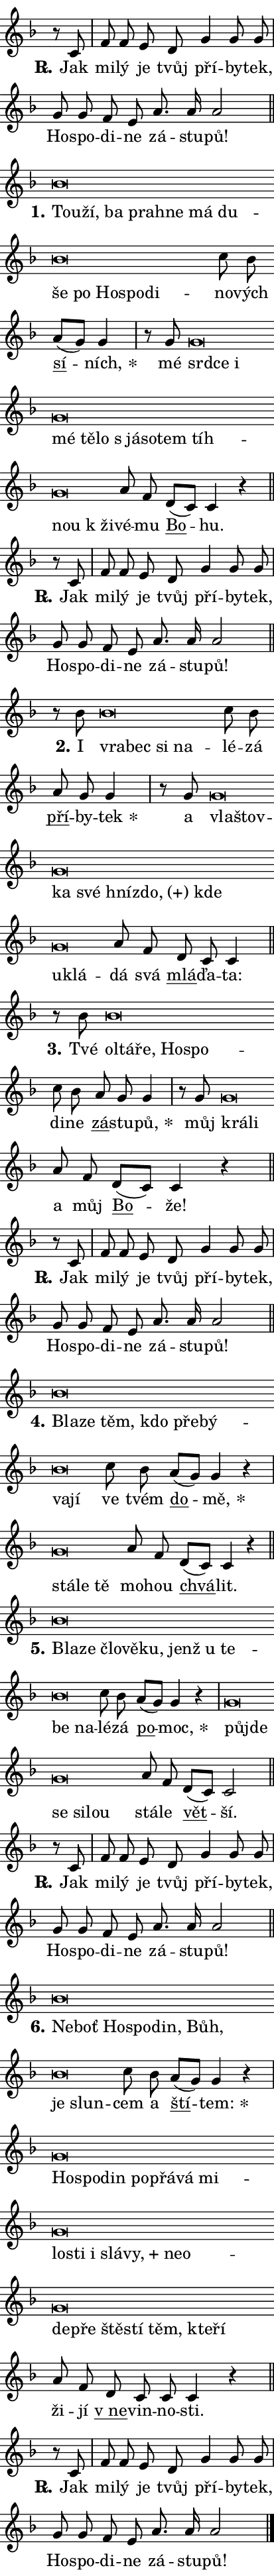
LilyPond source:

\version "2.22.1"
\header { tagline = "" }
\paper {
  indent = 0\cm
  top-margin = 0\cm
  right-margin = 0\cm
  bottom-margin = 0\cm
  left-margin = 0\cm
  paper-width = 7\cm
  page-breaking = #ly:one-page-breaking
  system-system-spacing.basic-distance = #11
  score-system-spacing.basic-distance = #11
  ragged-last = ##f
}


%% Author: Thomas Morley
%% https://lists.gnu.org/archive/html/lilypond-user/2020-05/msg00002.html
#(define (line-position grob)
"Returns position of @var[grob} in current system:
   @code{'start}, if at first time-step
   @code{'end}, if at last time-step
   @code{'middle} otherwise
"
  (let* ((col (ly:item-get-column grob))
         (ln (ly:grob-object col 'left-neighbor))
         (rn (ly:grob-object col 'right-neighbor))
         (col-to-check-left (if (ly:grob? ln) ln col))
         (col-to-check-right (if (ly:grob? rn) rn col))
         (break-dir-left
           (and
             (ly:grob-property col-to-check-left 'non-musical #f)
             (ly:item-break-dir col-to-check-left)))
         (break-dir-right
           (and
             (ly:grob-property col-to-check-right 'non-musical #f)
             (ly:item-break-dir col-to-check-right))))
        (cond ((eqv? 1 break-dir-left) 'start)
              ((eqv? -1 break-dir-right) 'end)
              (else 'middle))))

#(define (tranparent-at-line-position vctor)
  (lambda (grob)
  "Relying on @code{line-position} select the relevant enry from @var{vctor}.
Used to determine transparency,"
    (case (line-position grob)
      ((end) (not (vector-ref vctor 0)))
      ((middle) (not (vector-ref vctor 1)))
      ((start) (not (vector-ref vctor 2))))))

noteHeadBreakVisibility =
#(define-music-function (break-visibility)(vector?)
"Makes @code{NoteHead}s transparent relying on @var{break-visibility}"
#{
  \override NoteHead.transparent =
    #(tranparent-at-line-position break-visibility)
#})

#(define delete-ledgers-for-transparent-note-heads
  (lambda (grob)
    "Reads whether a @code{NoteHead} is transparent.
If so this @code{NoteHead} is removed from @code{'note-heads} from
@var{grob}, which is supposed to be @code{LedgerLineSpanner}.
As a result ledgers are not printed for this @code{NoteHead}"
    (let* ((nhds-array (ly:grob-object grob 'note-heads))
           (nhds-list
             (if (ly:grob-array? nhds-array)
                 (ly:grob-array->list nhds-array)
                 '()))
           ;; Relies on the transparent-property being done before
           ;; Staff.LedgerLineSpanner.after-line-breaking is executed.
           ;; This is fragile ...
           (to-keep
             (remove
               (lambda (nhd)
                 (ly:grob-property nhd 'transparent #f))
               nhds-list)))
      ;; TODO find a better method to iterate over grob-arrays, similiar
      ;; to filter/remove etc for lists
      ;; For now rebuilt from scratch
      (set! (ly:grob-object grob 'note-heads)  '())
      (for-each
        (lambda (nhd)
          (ly:pointer-group-interface::add-grob grob 'note-heads nhd))
        to-keep))))

hideNotes = {
  \noteHeadBreakVisibility #begin-of-line-visible
}
unHideNotes = {
  \noteHeadBreakVisibility #all-visible
}

% work-around for resetting accidentals
% https://lilypond.org/doc/v2.23/Documentation/notation/displaying-rhythms#unmetered-music
cadenzaMeasure = {
  \cadenzaOff
  \partial 1024 s1024
  \cadenzaOn
}

#(define-markup-command (accent layout props text) (markup?)
  "Underline accented syllable"
  (interpret-markup layout props
    #{\markup \override #'(offset . 4.3) \underline { #text }#}))

responsum = \markup \concat {
  "R" \hspace #-1.05 \path #0.1 #'((moveto 0 0.07) (lineto 0.9 0.8)) \hspace #0.05 "."
}

\layout {
    \context {
        \Staff
        \remove "Time_signature_engraver"
        \override LedgerLineSpanner.after-line-breaking = #delete-ledgers-for-transparent-note-heads
    }
    \context {
        \Voice {
            \override NoteHead.output-attributes = #'((class . "notehead"))
            \override Hairpin.height = #0.55
        }
    }
    \context {
        \Lyrics {
            \override StanzaNumber.output-attributes = #'((class . "stanzanumber"))
            \override LyricSpace.minimum-distance = #0.9
            \override LyricText.font-name = #"TeX Gyre Schola"
            \override LyricText.font-size = 1
            \override StanzaNumber.font-name = #"TeX Gyre Schola Bold"
            \override StanzaNumber.font-size = 1
        }
    }
}

% magnetic-lyrics.ily
%
%   written by
%     Jean Abou Samra <jean@abou-samra.fr>
%     Werner Lemberg <wl@gnu.org>
%
%   adapted by
%     Jiri Hon <jiri.hon@gmail.com>
%
% Version 2022-Apr-15

% https://www.mail-archive.com/lilypond-user@gnu.org/msg149350.html

#(define (Left_hyphen_pointer_engraver context)
   "Collect syllable-hyphen-syllable occurrences in lyrics and store
them in properties.  This engraver only looks to the left.  For
example, if the lyrics input is @code{foo -- bar}, it does the
following.

@itemize @bullet
@item
Set the @code{text} property of the @code{LyricHyphen} grob between
@q{foo} and @q{bar} to @code{foo}.

@item
Set the @code{left-hyphen} property of the @code{LyricText} grob with
text @q{foo} to the @code{LyricHyphen} grob between @q{foo} and
@q{bar}.
@end itemize

Use this auxiliary engraver in combination with the
@code{lyric-@/text::@/apply-@/magnetic-@/offset!} hook."
   (let ((hyphen #f)
         (text #f))
     (make-engraver
      (acknowledgers
       ((lyric-syllable-interface engraver grob source-engraver)
        (set! text grob)))
      (end-acknowledgers
       ((lyric-hyphen-interface engraver grob source-engraver)
        ;(when (not (grob::has-interface grob 'lyric-space-interface))
          (set! hyphen grob)));)
      ((stop-translation-timestep engraver)
       (when (and text hyphen)
         (ly:grob-set-object! text 'left-hyphen hyphen))
       (set! text #f)
       (set! hyphen #f)))))

#(define (lyric-text::apply-magnetic-offset! grob)
   "If the space between two syllables is less than the value in
property @code{LyricText@/.details@/.squash-threshold}, move the right
syllable to the left so that it gets concatenated with the left
syllable.

Use this function as a hook for
@code{LyricText@/.after-@/line-@/breaking} if the
@code{Left_@/hyphen_@/pointer_@/engraver} is active."
   (let ((hyphen (ly:grob-object grob 'left-hyphen #f)))
     (when hyphen
       (let ((left-text (ly:spanner-bound hyphen LEFT)))
         (when (grob::has-interface left-text 'lyric-syllable-interface)
           (let* ((common (ly:grob-common-refpoint grob left-text X))
                  (this-x-ext (ly:grob-extent grob common X))
                  (left-x-ext
                   (begin
                     ;; Trigger magnetism for left-text.
                     (ly:grob-property left-text 'after-line-breaking)
                     (ly:grob-extent left-text common X)))
                  ;; `delta` is the gap width between two syllables.
                  (delta (- (interval-start this-x-ext)
                            (interval-end left-x-ext)))
                  (details (ly:grob-property grob 'details))
                  (threshold (assoc-get 'squash-threshold details 0.2)))
             (when (< delta threshold)
               (let* (;; We have to manipulate the input text so that
                      ;; ligatures crossing syllable boundaries are not
                      ;; disabled.  For languages based on the Latin
                      ;; script this is essentially a beautification.
                      ;; However, for non-Western scripts it can be a
                      ;; necessity.
                      (lt (ly:grob-property left-text 'text))
                      (rt (ly:grob-property grob 'text))
                      (is-space (grob::has-interface hyphen 'lyric-space-interface))
                      (space (if is-space " " ""))
                      (space-markup (grob-interpret-markup grob " "))
                      (space-size (interval-length (ly:stencil-extent space-markup X)))
                      (extra-delta (if is-space space-size 0))
                      ;; Append new syllable.
                      (ltrt-space (if (and (string? lt) (string? rt))
                                (string-append lt space rt)
                                (make-concat-markup (list lt space rt))))
                      ;; Right-align `ltrt` to the right side.
                      (ltrt-space-markup (grob-interpret-markup
                               grob
                               (make-translate-markup
                                (cons (interval-length this-x-ext) 0)
                                (make-right-align-markup ltrt-space)))))
                 (begin
                   ;; Don't print `left-text`.
                   (ly:grob-set-property! left-text 'stencil #f)
                   ;; Set text and stencil (which holds all collected
                   ;; syllables so far) and shift it to the left.
                   (ly:grob-set-property! grob 'text ltrt-space)
                   (ly:grob-set-property! grob 'stencil ltrt-space-markup)
                   (ly:grob-translate-axis! grob (- (- delta extra-delta)) X))))))))))


#(define (lyric-hyphen::displace-bounds-first grob)
   ;; Make very sure this callback isn't triggered too early.
   (let ((left (ly:spanner-bound grob LEFT))
         (right (ly:spanner-bound grob RIGHT)))
     (ly:grob-property left 'after-line-breaking)
     (ly:grob-property right 'after-line-breaking)
     (ly:lyric-hyphen::print grob)))

squashThreshold = #0.4

\layout {
  \context {
    \Lyrics
    \consists #Left_hyphen_pointer_engraver
    \override LyricText.after-line-breaking =
      #lyric-text::apply-magnetic-offset!
    \override LyricHyphen.stencil = #lyric-hyphen::displace-bounds-first
    \override LyricText.details.squash-threshold = \squashThreshold
    \override LyricHyphen.minimum-distance = 0
    \override LyricHyphen.minimum-length = \squashThreshold
  }
}

squash = \override LyricText.details.squash-threshold = 9999
unSquash = \override LyricText.details.squash-threshold = \squashThreshold

left = \override LyricText.self-alignment-X = #LEFT
unLeft = \revert LyricText.self-alignment-X

starOffset = #(lambda (grob) 
                (let ((x_offset (ly:self-alignment-interface::aligned-on-x-parent grob)))
                  (if (= x_offset 0) 0 (+ x_offset 1.2))))

star = #(define-music-function (syllable)(string?)
"Append star separator at the end of a syllable"
#{
  \once \override LyricText.X-offset = #starOffset
  \lyricmode { \markup {
    #syllable
    \override #'((font-name . "TeX Gyre Schola Bold")) \hspace #0.2 \lower #0.65 \larger "*"
  } }
#})

starAccent = #(define-music-function (syllable)(string?)
"Append star separator at the end of a syllable and make accent"
#{
  \once \override LyricText.X-offset = #starOffset
  \lyricmode { \markup {
    \accent #syllable
    \override #'((font-name . "TeX Gyre Schola Bold")) \hspace #0.2 \lower #0.65 \larger "*"
  } }
#})

breath = #(define-music-function (syllable)(string?)
"Append breathing indicator at the end of a syllable"
#{
  \lyricmode { \markup { #syllable "+" } }
#})

optionalBreath = #(define-music-function (syllable)(string?)
"Append optional breathing indicator at the end of a syllable"
#{
  \lyricmode { \markup { #syllable "(+)" } }
#})


\score {
    <<
        \new Voice = "melody" { \cadenzaOn \key f \major \relative { r8 c' \cadenzaMeasure \bar "|" f f e d \bar "" g4 g8 g \cadenzaMeasure \bar "|" g g f e \bar "" a8. a16 a2 \cadenzaMeasure \bar "||" \break }
\relative { bes'\breve*1/16 \hideNotes \breve*1/16 \bar "" \breve*1/16 \bar "" \breve*1/16 \bar "" \breve*1/16 \bar "" \breve*1/16 \bar "" \breve*1/16 \bar "" \breve*1/16 \bar "" \breve*1/16 \bar "" \breve*1/16 \bar "" \breve*1/16 \breve*1/16 \bar "" \unHideNotes c8 bes \bar "" a[( g)] g4 \cadenzaMeasure \bar "|" r8 g8 g\breve*1/16 \hideNotes \breve*1/16 \bar "" \breve*1/16 \bar "" \breve*1/16 \bar "" \breve*1/16 \bar "" \breve*1/16 \bar "" \breve*1/16 \bar "" \breve*1/16 \bar "" \breve*1/16 \bar "" \breve*1/16 \bar "" \breve*1/16 \breve*1/16 \bar "" \unHideNotes a8 f \bar "" d[( c)] c4 r \cadenzaMeasure \bar "||" \break }
\relative { r8 c' \cadenzaMeasure \bar "|" f f e d \bar "" g4 g8 g \cadenzaMeasure \bar "|" g g f e \bar "" a8. a16 a2 \cadenzaMeasure \bar "||" \break }
\relative { r8 bes'8 bes\breve*1/16 \hideNotes \breve*1/16 \bar "" \breve*1/16 \breve*1/16 \bar "" \unHideNotes c8 bes \bar "" a g g4 \cadenzaMeasure \bar "|" r8 g8 g\breve*1/16 \hideNotes \breve*1/16 \bar "" \breve*1/16 \bar "" \breve*1/16 \bar "" \breve*1/16 \bar "" \breve*1/16 \bar "" \breve*1/16 \bar "" \breve*1/16 \breve*1/16 \bar "" \unHideNotes a8 f \bar "" d c c4 \cadenzaMeasure \bar "||" \break }
\relative { r8 bes'8 bes\breve*1/16 \hideNotes \breve*1/16 \bar "" \breve*1/16 \bar "" \breve*1/16 \breve*1/16 \bar "" \unHideNotes c8 bes \bar "" a g g4 \cadenzaMeasure \bar "|" r8 g8 g\breve*1/16 \hideNotes \breve*1/16 \bar "" \unHideNotes a8 f \bar "" d[( c)] c4 r \cadenzaMeasure \bar "||" \break }
\relative { r8 c' \cadenzaMeasure \bar "|" f f e d \bar "" g4 g8 g \cadenzaMeasure \bar "|" g g f e \bar "" a8. a16 a2 \cadenzaMeasure \bar "||" \break }
\relative { bes'\breve*1/16 \hideNotes \breve*1/16 \bar "" \breve*1/16 \bar "" \breve*1/16 \bar "" \breve*1/16 \bar "" \breve*1/16 \bar "" \breve*1/16 \breve*1/16 \bar "" \unHideNotes c8 bes \bar "" a[( g)] g4 r \cadenzaMeasure \bar "|" g\breve*1/16 \hideNotes \breve*1/16 \breve*1/16 \bar "" \unHideNotes a8 f \bar "" d[( c)] c4 r \cadenzaMeasure \bar "||" \break }
\relative { bes'\breve*1/16 \hideNotes \breve*1/16 \bar "" \breve*1/16 \bar "" \breve*1/16 \bar "" \breve*1/16 \bar "" \breve*1/16 \bar "" \breve*1/16 \bar "" \breve*1/16 \bar "" \breve*1/16 \breve*1/16 \bar "" \unHideNotes c8 bes \bar "" a[( g)] g4 r \cadenzaMeasure \bar "|" g\breve*1/16 \hideNotes \breve*1/16 \bar "" \breve*1/16 \bar "" \breve*1/16 \breve*1/16 \bar "" \unHideNotes a8 f \bar "" d[( c)] c2 \cadenzaMeasure \bar "||" \break }
\relative { r8 c' \cadenzaMeasure \bar "|" f f e d \bar "" g4 g8 g \cadenzaMeasure \bar "|" g g f e \bar "" a8. a16 a2 \cadenzaMeasure \bar "||" \break }
\relative { bes'\breve*1/16 \hideNotes \breve*1/16 \bar "" \breve*1/16 \bar "" \breve*1/16 \bar "" \breve*1/16 \bar "" \breve*1/16 \bar "" \breve*1/16 \breve*1/16 \bar "" \unHideNotes c8 bes \bar "" a[( g)] g4 r \cadenzaMeasure \bar "|" g\breve*1/16 \hideNotes \breve*1/16 \bar "" \breve*1/16 \bar "" \breve*1/16 \bar "" \breve*1/16 \bar "" \breve*1/16 \bar "" \breve*1/16 \bar "" \breve*1/16 \bar "" \breve*1/16 \bar "" \breve*1/16 \bar "" \breve*1/16 \bar "" \breve*1/16 \bar "" \breve*1/16 \bar "" \breve*1/16 \bar "" \breve*1/16 \bar "" \breve*1/16 \bar "" \breve*1/16 \bar "" \breve*1/16 \bar "" \breve*1/16 \bar "" \breve*1/16 \breve*1/16 \bar "" \unHideNotes a8 f \bar "" d c c c4 r \cadenzaMeasure \bar "||" \break }
\relative { r8 c' \cadenzaMeasure \bar "|" f f e d \bar "" g4 g8 g \cadenzaMeasure \bar "|" g g f e \bar "" a8. a16 a2 \cadenzaMeasure \bar "||" \break } \bar "|." }
        \new Lyrics \lyricsto "melody" { \lyricmode { \set stanza = \responsum
Jak mi -- lý je tvůj pří -- by -- tek, Ho -- spo -- di -- ne zá -- stu -- pů!
\set stanza = "1."
\left Tou -- \squash ží, ba pra -- hne má du -- še po Ho -- spo -- di -- \unLeft \unSquash no -- vých \markup \accent sí -- \star ních, mé \left srd -- \squash ce i mé tě -- lo "s já" -- so -- tem tíh -- nou "k ži" -- \unLeft \unSquash vé -- mu \markup \accent Bo -- hu.
\set stanza = \responsum
Jak mi -- lý je tvůj pří -- by -- tek, Ho -- spo -- di -- ne zá -- stu -- pů!
\set stanza = "2."
I \left vra -- \squash bec si na -- \unLeft \unSquash lé -- zá \markup \accent pří -- by -- \star tek a \left vla -- \squash štov -- ka své hníz -- \optionalBreath do, kde u -- klá -- \unLeft \unSquash dá svá \markup \accent mlá -- ďa -- ta:
\set stanza = "3."
Tvé \left ol -- \squash tá -- ře, Ho -- spo -- \unLeft \unSquash di -- ne \markup \accent zá -- stu -- \star pů, můj \left krá -- \squash li \unLeft \unSquash a můj \markup \accent Bo -- že!
\set stanza = \responsum
Jak mi -- lý je tvůj pří -- by -- tek, Ho -- spo -- di -- ne zá -- stu -- pů!
\set stanza = "4."
\left Bla -- \squash ze těm, kdo pře -- bý -- va -- jí \unLeft \unSquash ve tvém \markup \accent do -- \star mě, \left stá -- \squash le tě \unLeft \unSquash mo -- hou \markup \accent chvá -- lit.
\set stanza = "5."
\left Bla -- \squash ze člo -- vě -- ku, jenž u te -- be na -- \unLeft \unSquash lé -- zá \markup \accent po -- \star moc, \left půj -- \squash de se si -- lou \unLeft \unSquash stá -- le \markup \accent vět -- ší.
\set stanza = \responsum
Jak mi -- lý je tvůj pří -- by -- tek, Ho -- spo -- di -- ne zá -- stu -- pů!
\set stanza = "6."
\left Ne -- \squash boť Ho -- spo -- din, Bůh, je slun -- \unLeft \unSquash cem a \markup \accent ští -- \star tem: \left Ho -- \squash spo -- din po -- přá -- vá mi -- lo -- sti i slá -- \breath "vy," ne -- o -- de -- pře ště -- stí těm, kte -- ří \unLeft \unSquash ži -- jí \markup \accent "v ne" -- vin -- no -- sti.
\set stanza = \responsum
Jak mi -- lý je tvůj pří -- by -- tek, Ho -- spo -- di -- ne zá -- stu -- pů! } }
    >>
    \layout {}
}
